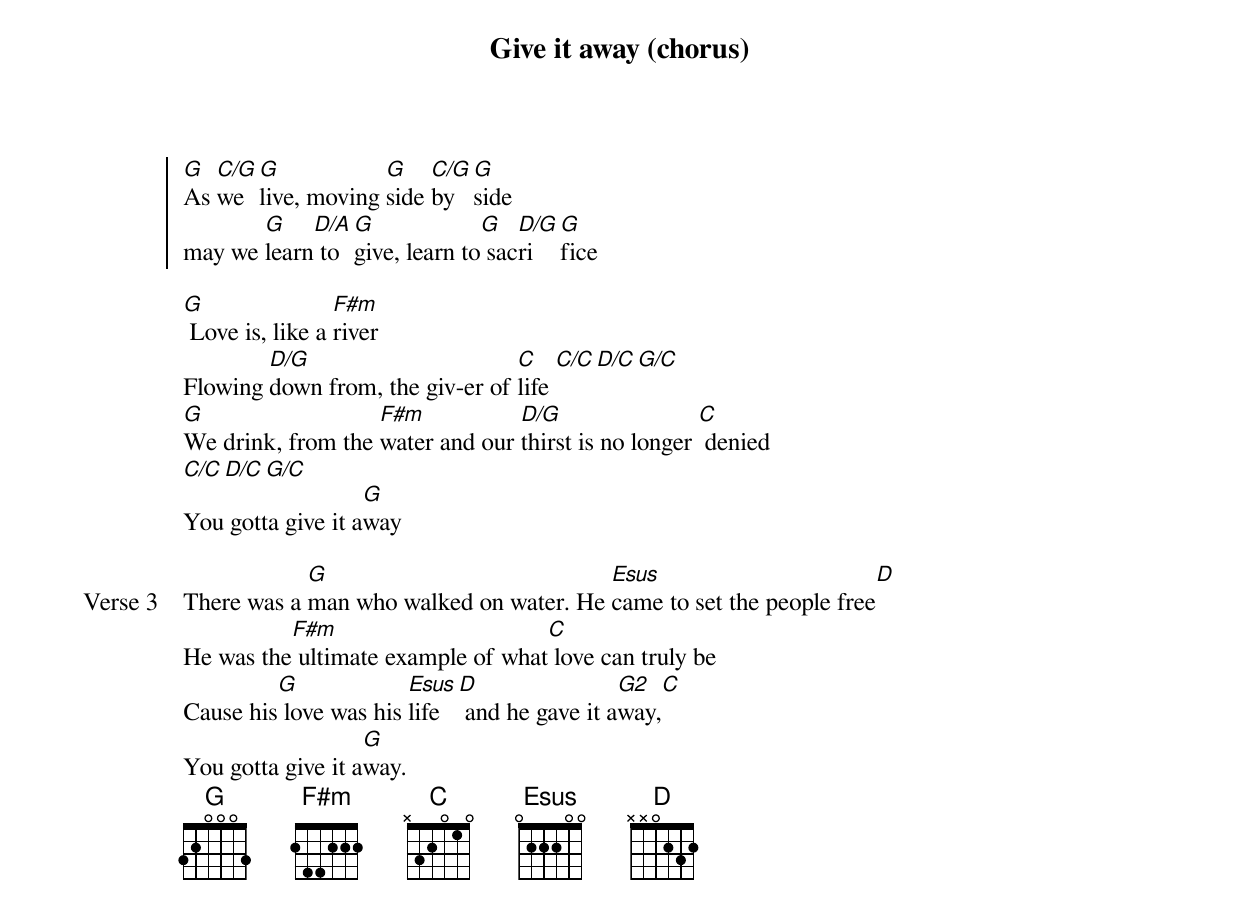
{title: Give it away (chorus)}
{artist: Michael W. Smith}
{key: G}

{start_of_chorus}
[G]As [C/G]we [G]live, moving [G]side [C/G]by [G]side
may we [G]learn[D/A] to [G]give, learn to[G] sac[D/G]ri[G]fice
{end_of_chorus}

{start_of_bridge}
[G] Love is, like a [F#m]river
Flowing [D/G]down from, the giv-er of [C]life [C/C][D/C][G/C]
[G]We drink, from the [F#m]water and our [D/G]thirst is no longer [C] denied
[C/C][D/C][G/C]
You gotta give it a[G]way
{end_of_bridge}

{start_of_verse: Verse 3}
There was a [G]man who walked on water. He [Esus]came to set the people free[D]
He was the[F#m] ultimate example of what[C] love can truly be
Cause his[G] love was his [Esus]life [D] and he gave it a[G2]way,[C]
You gotta give it a[G]way.
{end_of_verse}
